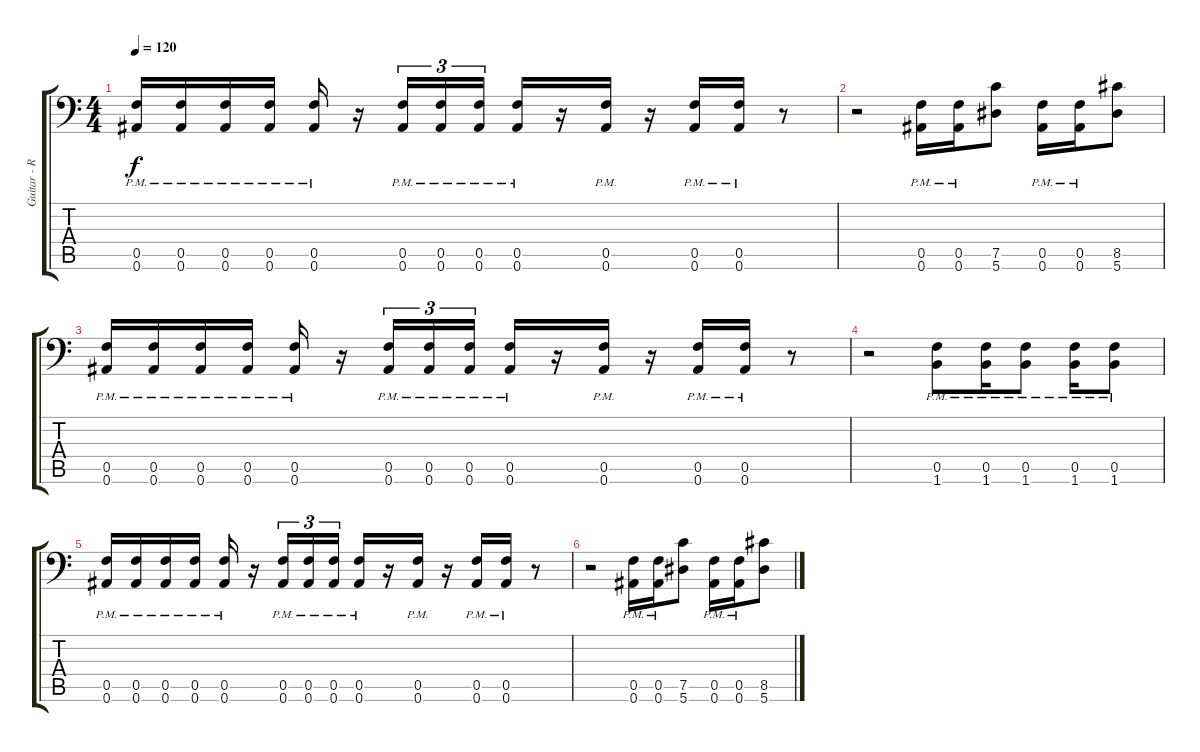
\track ("Guitar - Right" "Guitar - R") {instrument distortionguitar}
\staff {score tabs}
\tuning (C4 G3 Eb3 Bb2 F2 Bb1) {hide}
\ts (4 4)
\tempo 120
\clef f4
\ks c
(0.5{pm} 0.6{pm}).16{dy f} (0.5{pm} 0.6{pm}).16 (0.5{pm} 0.6{pm}).16 (0.5{pm} 0.6{pm}).16 (0.5{pm} 0.6{pm}).16 r.16 (0.5{pm} 0.6{pm}).16{tu (3 2)} (0.5{pm} 0.6{pm}).16{tu (3 2)} (0.5{pm} 0.6{pm}).16{tu (3 2)} (0.5{pm} 0.6{pm}).16 r.16 (0.5{pm} 0.6{pm}).16 r.16 (0.5{pm} 0.6{pm}).16 (0.5{pm} 0.6{pm}).16 r.8 |
r.2 (0.5{pm} 0.6{pm}).16 (0.5{pm} 0.6{pm}).16 (7.5 5.6).8 (0.5{pm} 0.6{pm}).16 (0.5{pm} 0.6{pm}).16 (8.5 5.6).8 |
(0.5{pm} 0.6{pm}).16 (0.5{pm} 0.6{pm}).16 (0.5{pm} 0.6{pm}).16 (0.5{pm} 0.6{pm}).16 (0.5{pm} 0.6{pm}).16 r.16 (0.5{pm} 0.6{pm}).16{tu (3 2)} (0.5{pm} 0.6{pm}).16{tu (3 2)} (0.5{pm} 0.6{pm}).16{tu (3 2)} (0.5{pm} 0.6{pm}).16 r.16 (0.5{pm} 0.6{pm}).16 r.16 (0.5{pm} 0.6{pm}).16 (0.5{pm} 0.6{pm}).16 r.8 |
r.2 (0.5{pm} 1.6{pm}).8 (0.5{pm} 1.6{pm}).16 (0.5{pm} 1.6{pm}).8 (0.5{pm} 1.6{pm}).16 (0.5{pm} 1.6{pm}).8 |
(0.5{pm} 0.6{pm}).16 (0.5{pm} 0.6{pm}).16 (0.5{pm} 0.6{pm}).16 (0.5{pm} 0.6{pm}).16 (0.5{pm} 0.6{pm}).16 r.16 (0.5{pm} 0.6{pm}).16{tu (3 2)} (0.5{pm} 0.6{pm}).16{tu (3 2)} (0.5{pm} 0.6{pm}).16{tu (3 2)} (0.5{pm} 0.6{pm}).16 r.16 (0.5{pm} 0.6{pm}).16 r.16 (0.5{pm} 0.6{pm}).16 (0.5{pm} 0.6{pm}).16 r.8 |
r.2 (0.5{pm} 0.6{pm}).16 (0.5{pm} 0.6{pm}).16 (7.5 5.6).8 (0.5{pm} 0.6{pm}).16 (0.5{pm} 0.6{pm}).16 (8.5 5.6).8
